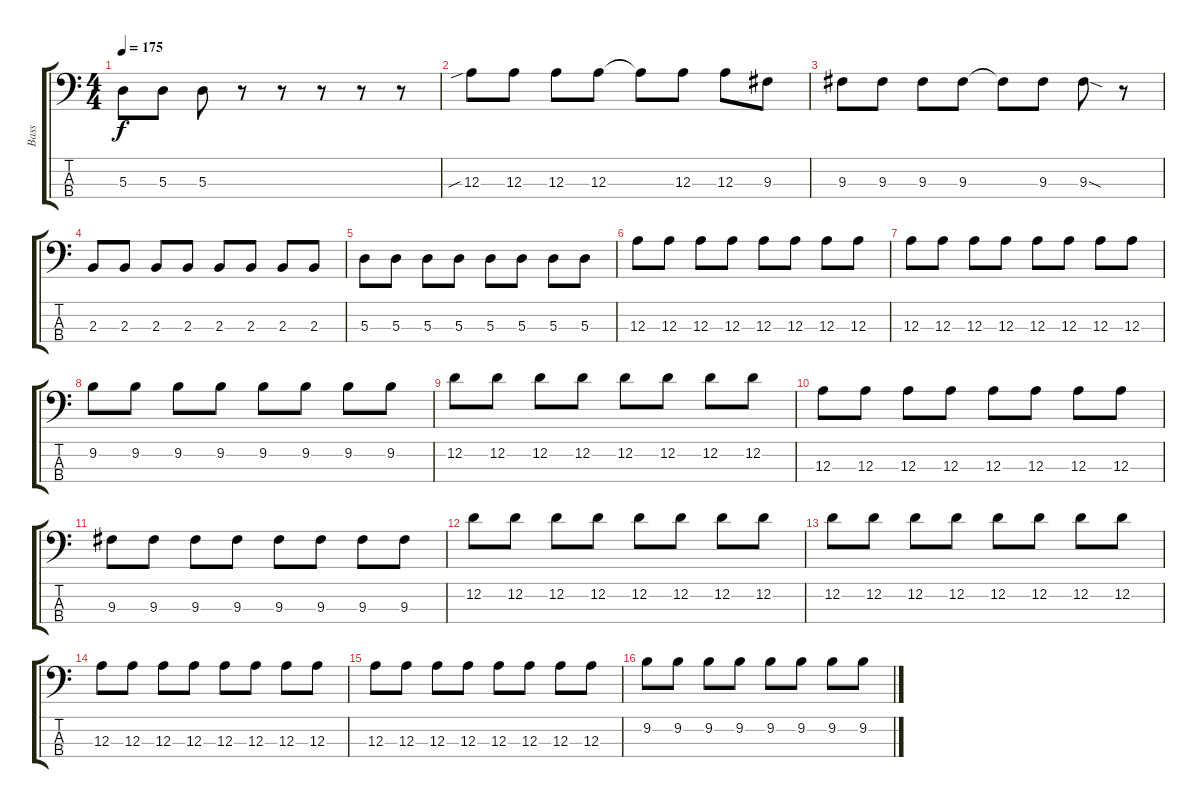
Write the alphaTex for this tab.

\track ("Bass" "Bass") {instrument electricbassfinger}
\staff {score tabs}
\tuning (G2 D2 A1 D1) {hide}
\ts (4 4)
\tempo 175
\clef f4
\ks c
5.3.8{dy f} 5.3.8 5.3.8 r.8 r.8 r.8 r.8 r.8 |
12.3{sib}.8 12.3.8 12.3.8 12.3.8 12.3{t}.8 12.3.8 12.3.8 9.3.8 |
9.3.8 9.3.8 9.3.8 9.3.8 9.3{t}.8 9.3.8 9.3{sod}.8 r.8 |
2.3.8 2.3.8 2.3.8 2.3.8 2.3.8 2.3.8 2.3.8 2.3.8 |
5.3.8 5.3.8 5.3.8 5.3.8 5.3.8 5.3.8 5.3.8 5.3.8 |
12.3.8 12.3.8 12.3.8 12.3.8 12.3.8 12.3.8 12.3.8 12.3.8 |
12.3.8 12.3.8 12.3.8 12.3.8 12.3.8 12.3.8 12.3.8 12.3.8 |
9.2.8 9.2.8 9.2.8 9.2.8 9.2.8 9.2.8 9.2.8 9.2.8 |
12.2.8 12.2.8 12.2.8 12.2.8 12.2.8 12.2.8 12.2.8 12.2.8 |
12.3.8 12.3.8 12.3.8 12.3.8 12.3.8 12.3.8 12.3.8 12.3.8 |
9.3.8 9.3.8 9.3.8 9.3.8 9.3.8 9.3.8 9.3.8 9.3.8 |
12.2.8 12.2.8 12.2.8 12.2.8 12.2.8 12.2.8 12.2.8 12.2.8 |
12.2.8 12.2.8 12.2.8 12.2.8 12.2.8 12.2.8 12.2.8 12.2.8 |
12.3.8 12.3.8 12.3.8 12.3.8 12.3.8 12.3.8 12.3.8 12.3.8 |
12.3.8 12.3.8 12.3.8 12.3.8 12.3.8 12.3.8 12.3.8 12.3.8 |
9.2.8 9.2.8 9.2.8 9.2.8 9.2.8 9.2.8 9.2.8 9.2.8
